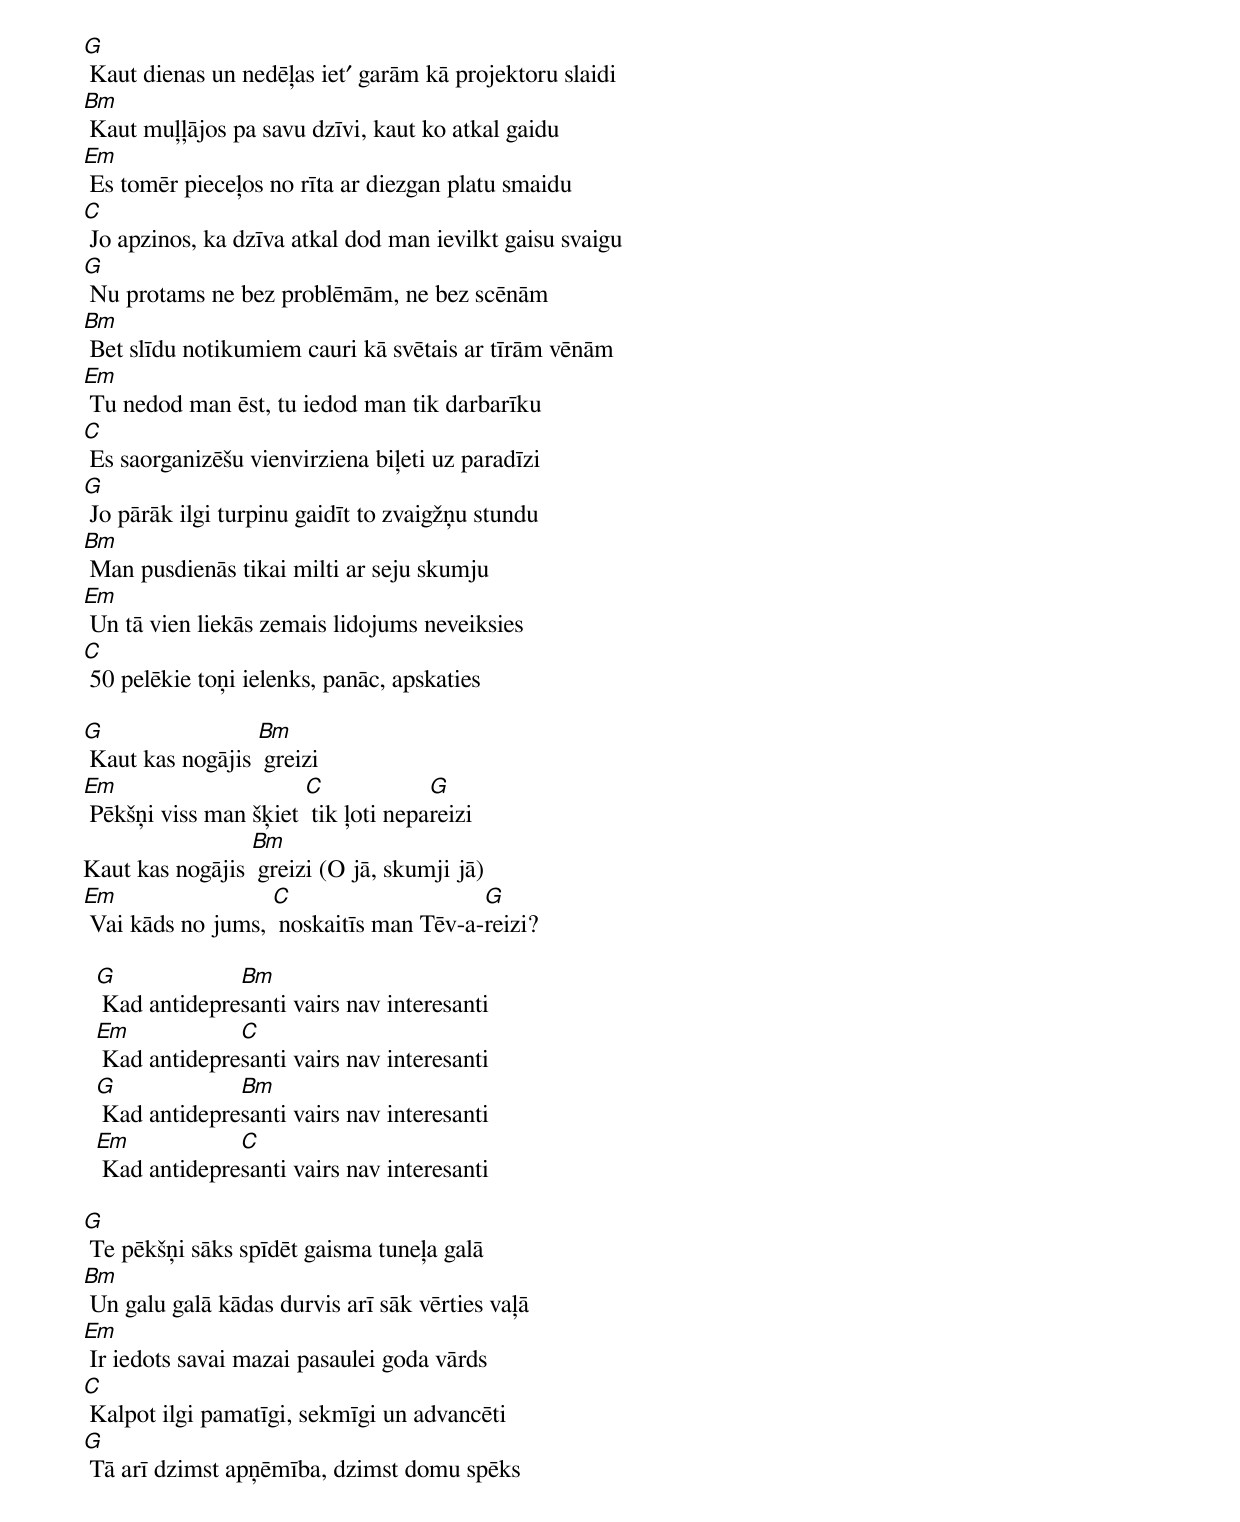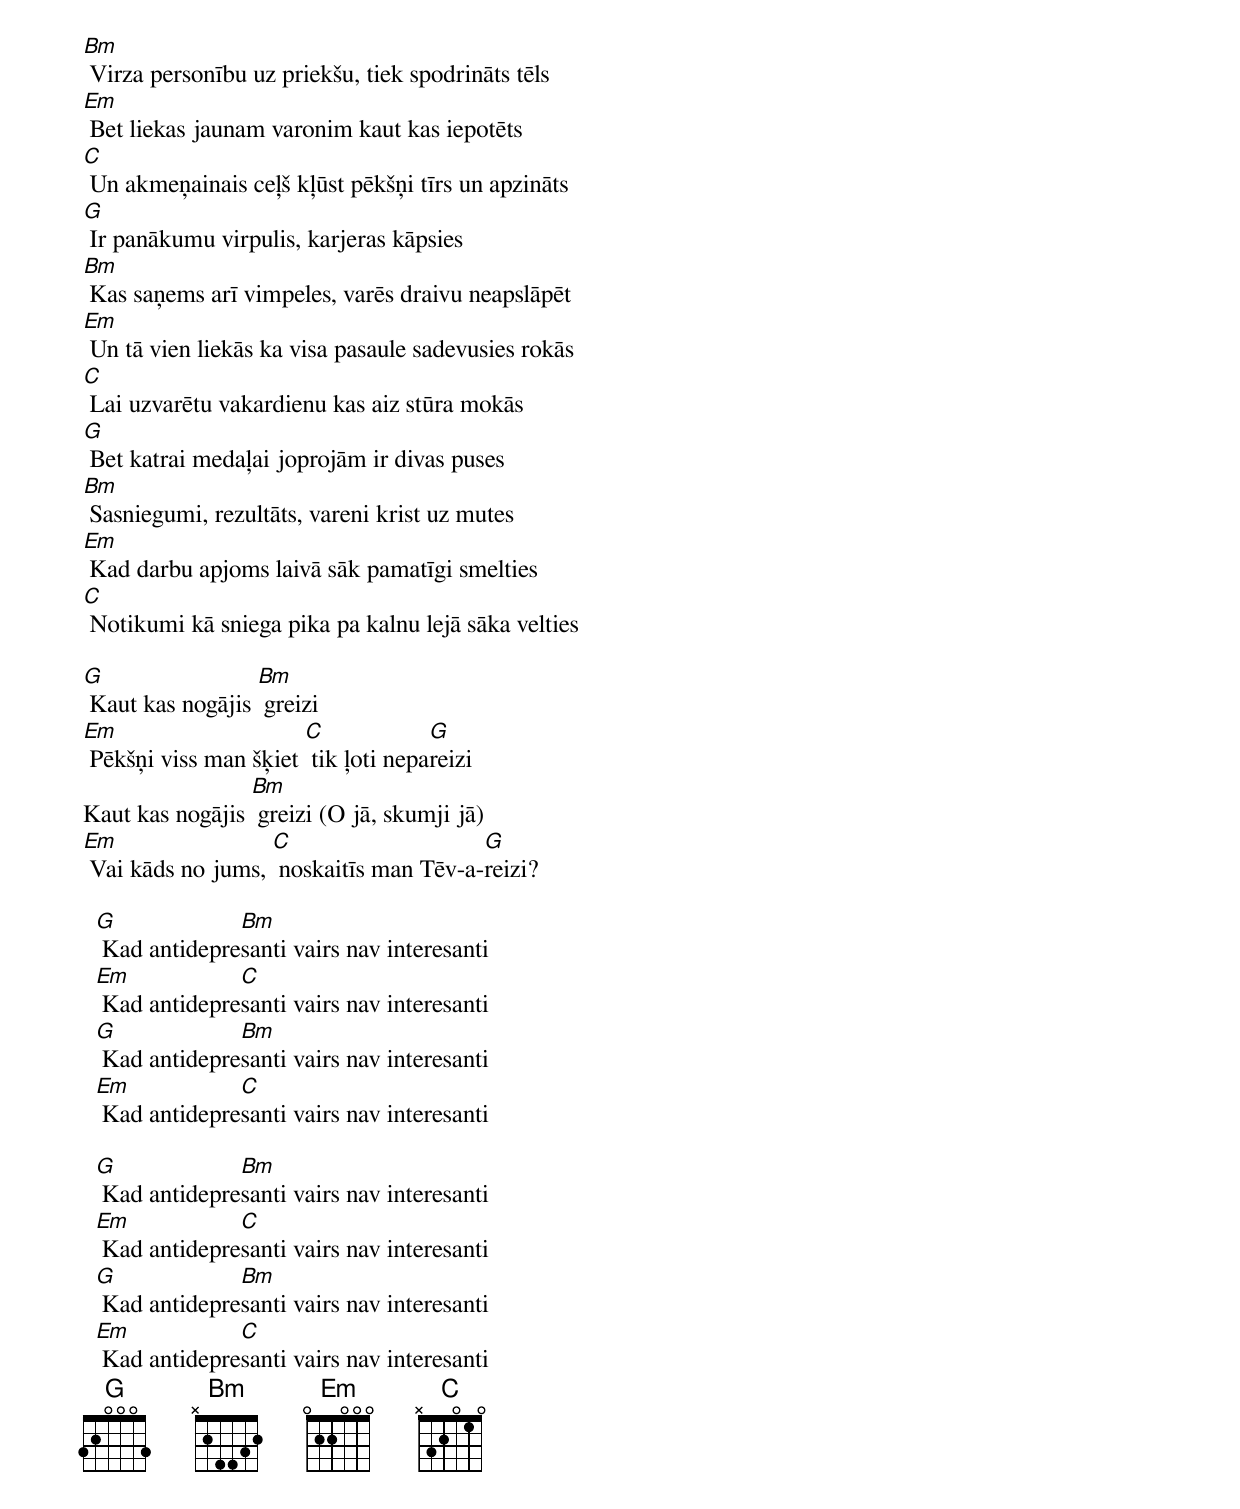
[G] Kaut dienas un nedēļas iet′ garām kā projektoru slaidi
[Bm] Kaut muļļājos pa savu dzīvi, kaut ko atkal gaidu
[Em] Es tomēr pieceļos no rīta ar diezgan platu smaidu
[C] Jo apzinos, ka dzīva atkal dod man ievilkt gaisu svaigu
[G] Nu protams ne bez problēmām, ne bez scēnām
[Bm] Bet slīdu notikumiem cauri kā svētais ar tīrām vēnām
[Em] Tu nedod man ēst, tu iedod man tik darbarīku
[C] Es saorganizēšu vienvirziena biļeti uz paradīzi
[G] Jo pārāk ilgi turpinu gaidīt to zvaigžņu stundu
[Bm] Man pusdienās tikai milti ar seju skumju
[Em] Un tā vien liekās zemais lidojums neveiksies
[C] 50 pelēkie toņi ielenks, panāc, apskaties

[G] Kaut kas nogājis [Bm] greizi
[Em] Pēkšņi viss man šķiet [C] tik ļoti nepa[G]reizi
Kaut kas nogājis [Bm] greizi (O jā, skumji jā)
[Em] Vai kāds no jums, [C] noskaitīs man Tēv-a-[G]reizi?

  [G] Kad antidepre[Bm]santi vairs nav interesanti
  [Em] Kad antidepre[C]santi vairs nav interesanti
  [G] Kad antidepre[Bm]santi vairs nav interesanti
  [Em] Kad antidepre[C]santi vairs nav interesanti

[G] Te pēkšņi sāks spīdēt gaisma tuneļa galā
[Bm] Un galu galā kādas durvis arī sāk vērties vaļā
[Em] Ir iedots savai mazai pasaulei goda vārds
[C] Kalpot ilgi pamatīgi, sekmīgi un advancēti
[G] Tā arī dzimst apņēmība, dzimst domu spēks
[Bm] Virza personību uz priekšu, tiek spodrināts tēls
[Em] Bet liekas jaunam varonim kaut kas iepotēts
[C] Un akmeņainais ceļš kļūst pēkšņi tīrs un apzināts
[G] Ir panākumu virpulis, karjeras kāpsies
[Bm] Kas saņems arī vimpeles, varēs draivu neapslāpēt
[Em] Un tā vien liekās ka visa pasaule sadevusies rokās
[C] Lai uzvarētu vakardienu kas aiz stūra mokās
[G] Bet katrai medaļai joprojām ir divas puses
[Bm] Sasniegumi, rezultāts, vareni krist uz mutes
[Em] Kad darbu apjoms laivā sāk pamatīgi smelties
[C] Notikumi kā sniega pika pa kalnu lejā sāka velties

[G] Kaut kas nogājis [Bm] greizi
[Em] Pēkšņi viss man šķiet [C] tik ļoti nepa[G]reizi
Kaut kas nogājis [Bm] greizi (O jā, skumji jā)
[Em] Vai kāds no jums, [C] noskaitīs man Tēv-a-[G]reizi?

  [G] Kad antidepre[Bm]santi vairs nav interesanti
  [Em] Kad antidepre[C]santi vairs nav interesanti
  [G] Kad antidepre[Bm]santi vairs nav interesanti
  [Em] Kad antidepre[C]santi vairs nav interesanti

  [G] Kad antidepre[Bm]santi vairs nav interesanti
  [Em] Kad antidepre[C]santi vairs nav interesanti
  [G] Kad antidepre[Bm]santi vairs nav interesanti
  [Em] Kad antidepre[C]santi vairs nav interesanti
